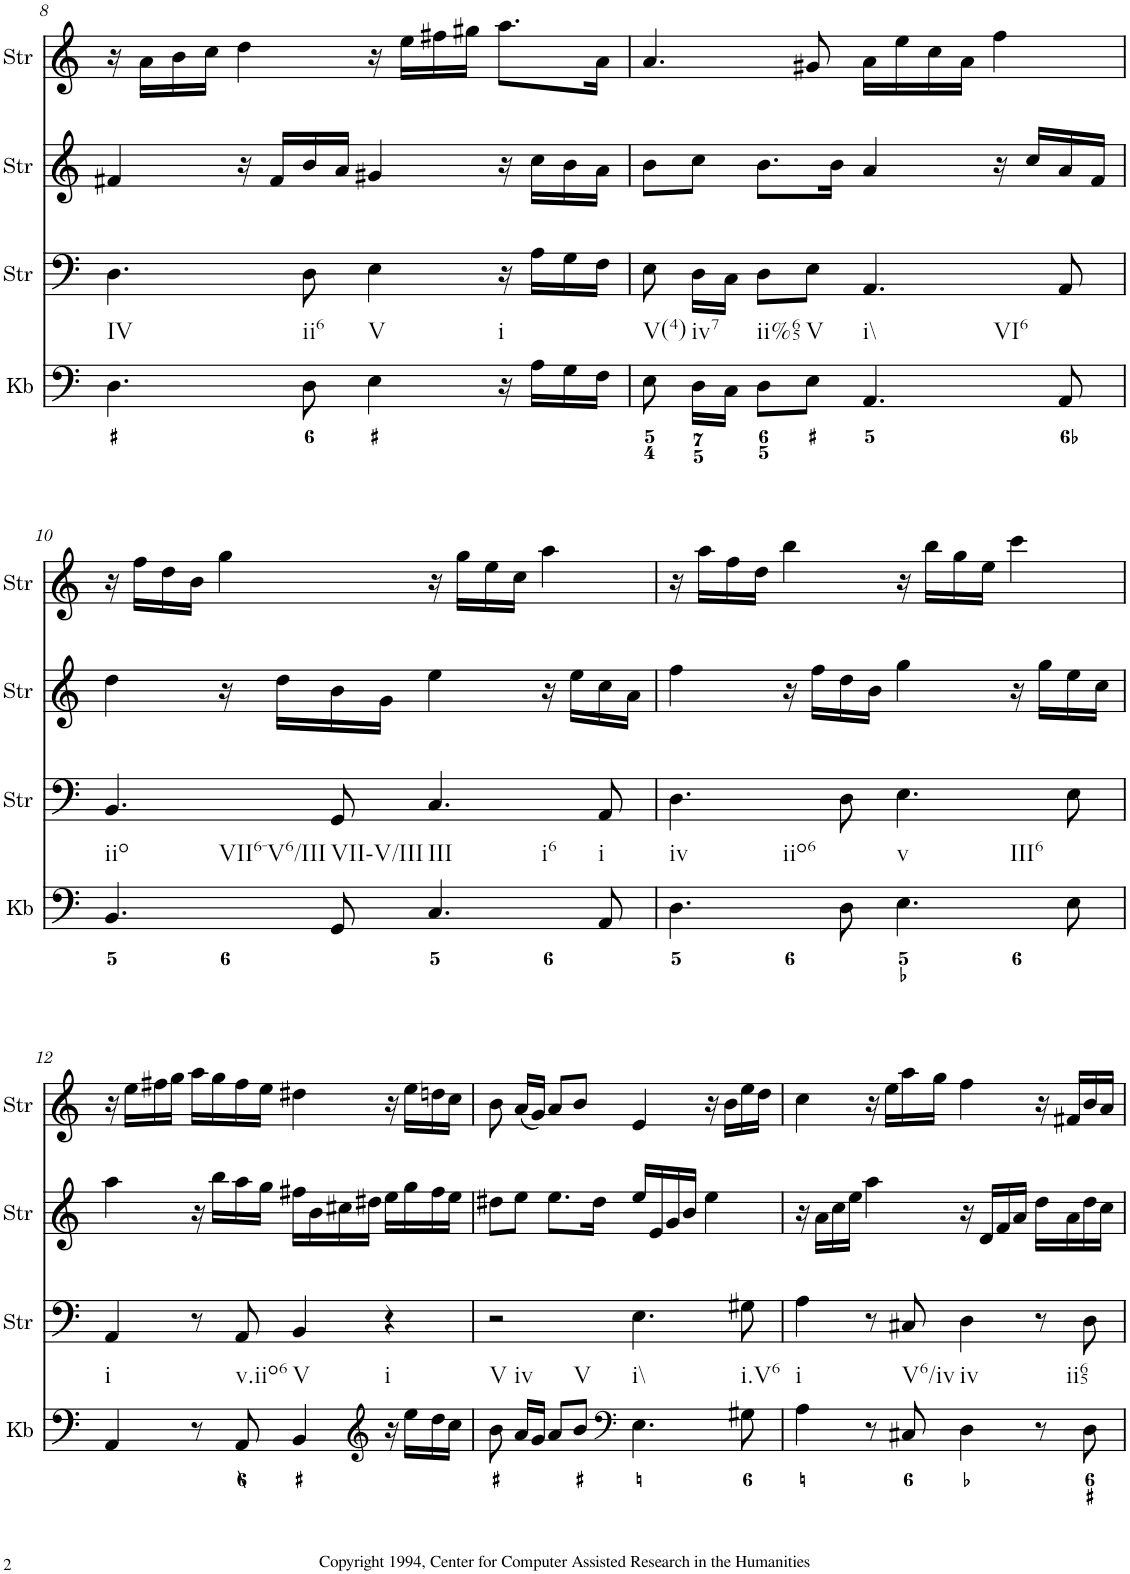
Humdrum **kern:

**kern	**kern	**kern	**kern
*part4	*part3	*part2	*part1
*staff4	*staff3	*staff2	*staff1
*I"Keyboard	*I"StringInstrument	*I"StringInstrument	*I"StringInstrument
*I'Kb	*I'Str	*I'Str	*I'Str
!!LO:PB:g=z
*clefF4	*clefF4	*clefG2	*clefG2
*k[]	*k[]	*k[]	*k[]
*M4/4	*M4/4	*M4/4	*M4/4
=8	=8	=8	=8
!LO:TX:b:t=IV	!	!	!
4.D\	4.D\	4f#X/	16r
.	.	.	16a\LL
.	.	.	16b\
.	.	.	16cc\JJ
.	.	16r	4dd\
.	.	16f#/LL	.
!LO:TX:b:t=ii6	!	!	!
8D\	8D\	16b/	.
.	.	16a/JJ	.
!LO:TX:b:t=V	!	!	!
4E\	4E\	4g#X/	16r
.	.	.	16ee\LL
.	.	.	16ff#X\
.	.	.	16gg#X\JJ
!LO:TX:b:t=i	!	!	!
16r	16r	16r	8.aa\L
16A\LL	16A\LL	16cc\LL	.
16G\	16G\	16b\	.
16F\JJ	16F\JJ	16a\JJ	16a\Jk
=9	=9	=9	=9
!LO:TX:b:t=V(4)	!	!	!
8E\	8E\	8b\L	4.a/
!LO:TX:b:t=iv7	!	!	!
16D\LL	16D\LL	8cc\J	.
16C\JJ	16C\JJ	.	.
!LO:TX:b:t=ii%65	!	!	!
8D\L	8D\L	8.b\L	.
!LO:TX:b:t=V	!	!	!
8E\J	8E\J	.	8g#X/
.	.	16b\Jk	.
!LO:TX:b:t=i\\	!	!	!
!LO:TX:b:t=VI6	!	!	!
4.AA/	4.AA/	4a/	16a\LL
.	.	.	16ee\
.	.	.	16cc\
.	.	.	16a\JJ
.	.	16r	4ff\
.	.	16cc/LL	.
8AA/	8AA/	16a/	.
.	.	16f/JJ	.
!!LO:LB:g=z
=10	=10	=10	=10
!LO:TX:b:t=iio	!	!	!
!LO:TX:b:t=VII6-V6/III	!	!	!
4.BB/	4.BB/	4dd\	16r
.	.	.	16ff\LL
.	.	.	16dd\
.	.	.	16b\JJ
.	.	16r	4gg\
.	.	16dd\LL	.
!LO:TX:b:t=VII-V/III	!	!	!
8GG/	8GG/	16b\	.
.	.	16g\JJ	.
!LO:TX:b:t=III	!	!	!
!LO:TX:b:t=i6	!	!	!
4.C/	4.C/	4ee\	16r
.	.	.	16gg\LL
.	.	.	16ee\
.	.	.	16cc\JJ
.	.	16r	4aa\
.	.	16ee\LL	.
!LO:TX:b:t=i	!	!	!
8AA/	8AA/	16cc\	.
.	.	16a\JJ	.
=11	=11	=11	=11
!LO:TX:b:t=iv	!	!	!
!LO:TX:b:t=iio6	!	!	!
4.D\	4.D\	4ff\	16r
.	.	.	16aa\LL
.	.	.	16ff\
.	.	.	16dd\JJ
.	.	16r	4bb\
.	.	16ff\LL	.
8D\	8D\	16dd\	.
.	.	16b\JJ	.
!LO:TX:b:t=v	!	!	!
!LO:TX:b:t=III6	!	!	!
4.E\	4.E\	4gg\	16r
.	.	.	16bb\LL
.	.	.	16gg\
.	.	.	16ee\JJ
.	.	16r	4ccc\
.	.	16gg\LL	.
8E\	8E\	16ee\	.
.	.	16cc\JJ	.
!!LO:LB:g=z
=12	=12	=12	=12
!LO:TX:b:t=i	!	!	!
4AA/	4AA/	4aa\	16r
.	.	.	16ee\LL
.	.	.	16ff#X\
.	.	.	16gg\JJ
8r	8r	16r	16aa\LL
.	.	16bb\LL	16gg\
!LO:TX:b:t=v.iio6	!	!	!
8AA/	8AA/	16aa\	16ff#\
.	.	16gg\JJ	16ee\JJ
!LO:TX:b:t=V	!	!	!
4BB/	4BB/	16ff#X\LL	4dd#X\
.	.	16b\	.
.	.	16cc#X\	.
.	.	16dd#X\JJ	.
*clefG2	*	*	*
!LO:TX:b:t=i	!	!	!
16r	4r	16ee\LL	16r
16ee\LL	.	16gg\	16ee\LL
16dd\	.	16ff#\	16ddn\
16cc\JJ	.	16ee\JJ	16cc\JJ
=13	=13	=13	=13
!LO:TX:b:t=V	!	!	!
8b\	2r	8dd#X\L	8b\
!LO:TX:b:t=iv	!	!	!
16a/LL	.	8ee\J	(16a/LL
16g/JJ	.	.	16g/JJ)
8a/L	.	8.ee\L	8a/L
!LO:TX:b:t=V	!	!	!
8b/J	.	.	8b/J
.	.	16dd#\Jk	.
*clefF4	*	*	*
!LO:TX:b:t=i\\	!	!	!
4.E\	4.E\	16ee/LL	4e/
.	.	16e/	.
.	.	16g/	.
.	.	16b/JJ	.
.	.	4ee\	16r
.	.	.	16b\LL
!LO:TX:b:t=i.V6	!	!	!
8G#X\	8G#X\	.	16ee\
.	.	.	16dd\JJ
=14	=14	=14	=14
!LO:TX:b:t=i	!	!	!
4A\	4A\	16r	4cc\
.	.	16a\LL	.
.	.	16cc\	.
.	.	16ee\JJ	.
8r	8r	4aa\	16r
.	.	.	16ee\LL
!LO:TX:b:t=V6/iv	!	!	!
8C#X/	8C#X/	.	16aa\
.	.	.	16gg\JJ
!LO:TX:b:t=iv	!	!	!
4D\	4D\	16r	4ff\
.	.	16d/LL	.
.	.	16f/	.
.	.	16a/JJ	.
!LO:TX:b:t=ii65	!	!	!
8r	8r	16dd\LL	16r
.	.	16a\	16f#X/LL
8D\	8D\	16dd\	16b/
.	.	16cc\JJ	16a/JJ
=	=	=	=
*-	*-	*-	*-
